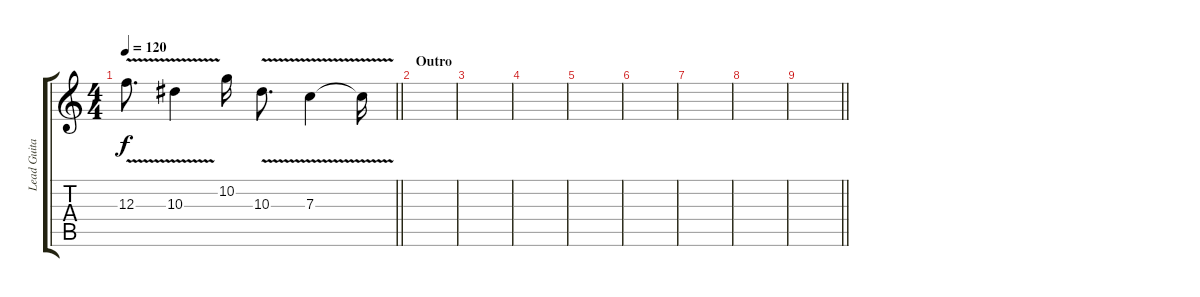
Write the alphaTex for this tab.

\track ("Lead Guitar 2" "Lead Guita") {instrument overdrivenguitar}
\staff {score tabs}
\tuning (D4 A3 F3 C3 G2 C2) {hide}
\ts (4 4)
\tempo 120
\clef g2
\barLineRight lightlight
\ks c
12.3{v}.8{d dy f} 10.3{v}.4 10.2.16 10.3{v}.8{d} 7.3{v}.4 7.3{t}.16 |
\section ("" "Outro")
|
|
|
|
|
|
|
\barLineRight lightlight
